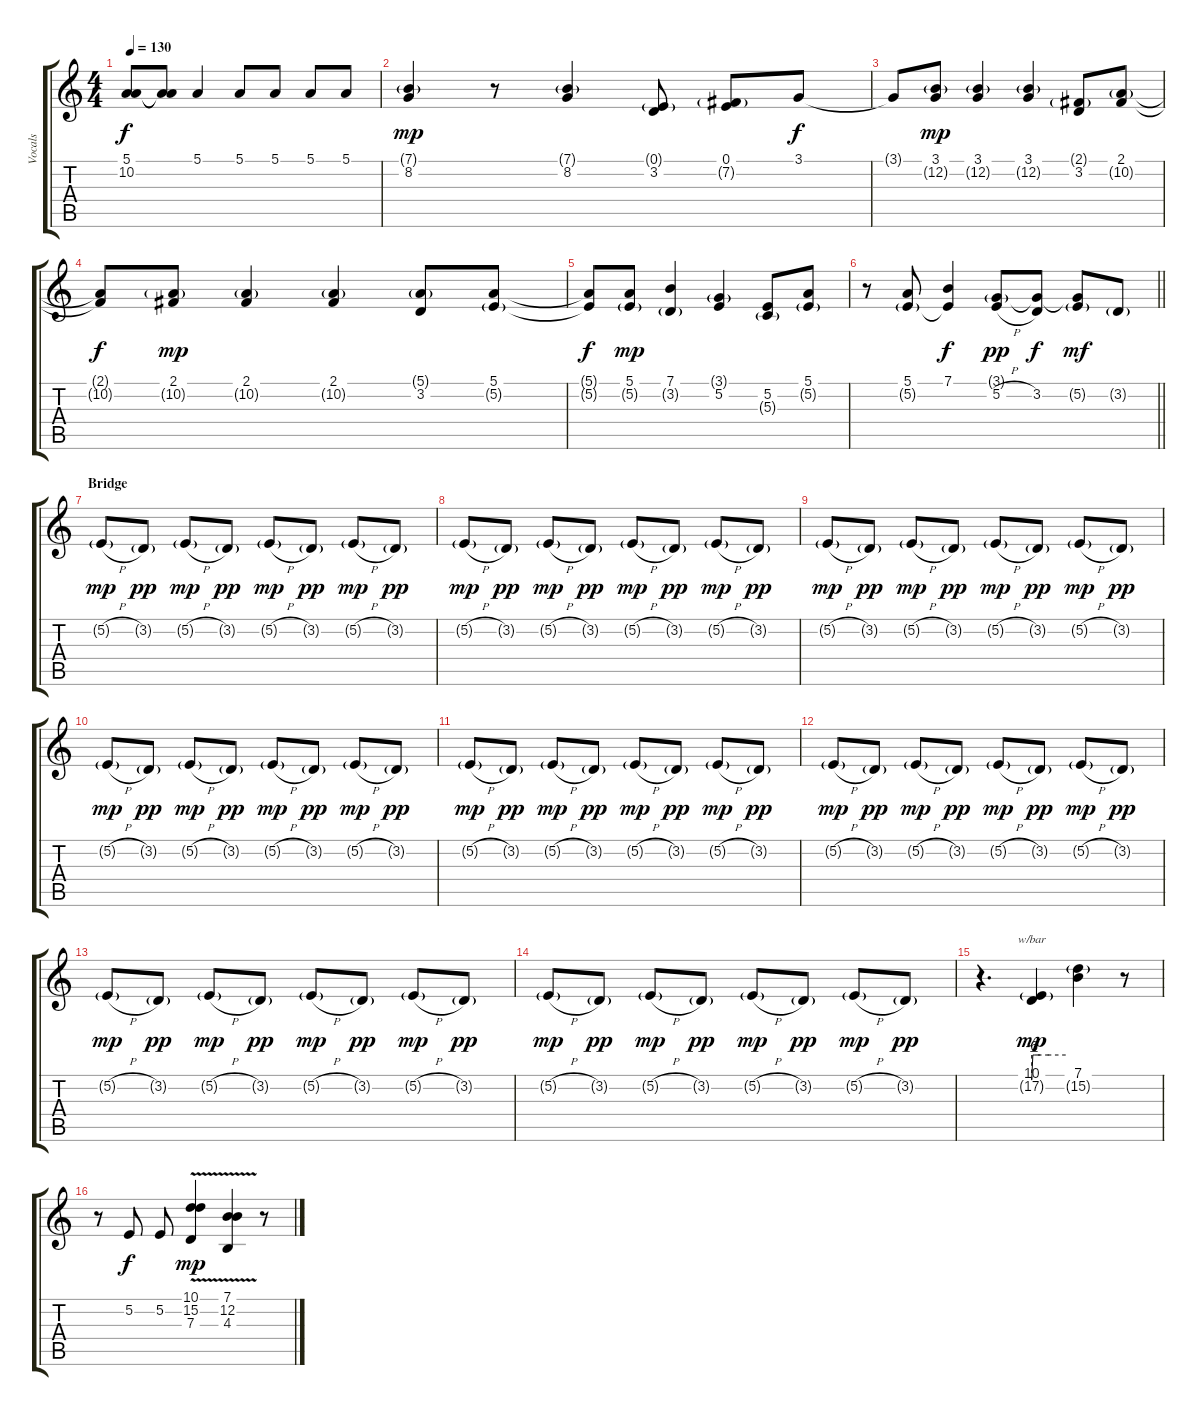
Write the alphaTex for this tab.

\track ("Vocals" "Vocals") {instrument clarinet}
\staff {score tabs}
\tuning (E4 B3 G3 D3 A2 E2) {hide}
\ts (4 4)
\tempo 130
\clef g2
\ks c
(5.1{t} 10.2{t}).8{dy f} (5.1{t} 10.2{t}).8 5.1.4 5.1.8 5.1.8 5.1.8 5.1.8 |
(7.1{g} 8.2).4{dy mp} r.8 (7.1{g} 8.2).4 (0.1{g} 3.2).8 (0.1 7.2{g}).8 3.1.8{dy f} |
3.1{t}.8 (3.1 12.2{g}).8{dy mp} (3.1 12.2{g}).4 (3.1 12.2{g}).4 (2.1{g} 3.2).8 (2.1 10.2{g}).8 |
(2.1{t} 10.2{t}).8{dy f} (2.1 10.2{g}).8{dy mp} (2.1 10.2{g}).4 (2.1 10.2{g}).4 (5.1{g} 3.2).8 (5.1 5.2{g}).8 |
(5.1{t} 5.2{t}).8{dy f} (5.1 5.2{g}).8{dy mp} (7.1 3.2{g}).4 (3.1{g} 5.2).4 (5.2 5.3{g}).8 (5.1 5.2{g}).8 |
\barLineRight lightlight
r.8 (5.1 5.2{g}).8 (7.1 5.2{t}).4{dy f} (3.1{g} 5.2{h}).8{dy pp} (3.1{t} 3.2).8{dy f} (3.1{t} 5.2{g}).8{dy mf} 3.2{g}.8 |
\section ("" "Bridge")
5.2{h g}.8{dy mp balance 13} 3.2{g}.8{dy pp} 5.2{h g}.8{dy mp balance 3} 3.2{g}.8{dy pp} 5.2{h g}.8{dy mp balance 13} 3.2{g}.8{dy pp} 5.2{h g}.8{dy mp balance 3} 3.2{g}.8{dy pp} |
5.2{h g}.8{dy mp balance 13} 3.2{g}.8{dy pp} 5.2{h g}.8{dy mp balance 3} 3.2{g}.8{dy pp} 5.2{h g}.8{dy mp balance 13} 3.2{g}.8{dy pp} 5.2{h g}.8{dy mp balance 3} 3.2{g}.8{dy pp} |
5.2{h g}.8{dy mp balance 13} 3.2{g}.8{dy pp} 5.2{h g}.8{dy mp balance 3} 3.2{g}.8{dy pp} 5.2{h g}.8{dy mp balance 13} 3.2{g}.8{dy pp} 5.2{h g}.8{dy mp balance 3} 3.2{g}.8{dy pp} |
5.2{h g}.8{dy mp balance 13} 3.2{g}.8{dy pp} 5.2{h g}.8{dy mp balance 3} 3.2{g}.8{dy pp} 5.2{h g}.8{dy mp balance 13} 3.2{g}.8{dy pp} 5.2{h g}.8{dy mp balance 3} 3.2{g}.8{dy pp} |
5.2{h g}.8{dy mp volume 6 balance 13} 3.2{g}.8{dy pp} 5.2{h g}.8{dy mp balance 3} 3.2{g}.8{dy pp} 5.2{h g}.8{dy mp balance 13} 3.2{g}.8{dy pp} 5.2{h g}.8{dy mp balance 3} 3.2{g}.8{dy pp} |
5.2{h g}.8{dy mp balance 13} 3.2{g}.8{dy pp} 5.2{h g}.8{dy mp balance 3} 3.2{g}.8{dy pp} 5.2{h g}.8{dy mp balance 13} 3.2{g}.8{dy pp} 5.2{h g}.8{dy mp balance 3} 3.2{g}.8{dy pp} |
5.2{h g}.8{dy mp balance 13} 3.2{g}.8{dy pp} 5.2{h g}.8{dy mp balance 3} 3.2{g}.8{dy pp} 5.2{h g}.8{dy mp balance 13} 3.2{g}.8{dy pp} 5.2{h g}.8{dy mp balance 3} 3.2{g}.8{dy pp} |
5.2{h g}.8{dy mp balance 13} 3.2{g}.8{dy pp} 5.2{h g}.8{dy mp balance 3} 3.2{g}.8{dy pp} 5.2{h g}.8{dy mp balance 13} 3.2{g}.8{dy pp} 5.2{h g}.8{dy mp balance 3} 3.2{g}.8{dy pp} |
r.4{d volume 13 balance 8 instrument tenorsax} (10.1 17.2{g}).4{tbe (custom default 0 -24 2 0 5 0 15 0 30 0 60 0) dy mp} (7.1 15.2{g}).4 r.8 |
r.8 5.2.8{dy f} 5.2.8 (10.1 15.2{v} 7.3).4{dy mp} (7.1 12.2{v} 4.3).4 r.8
